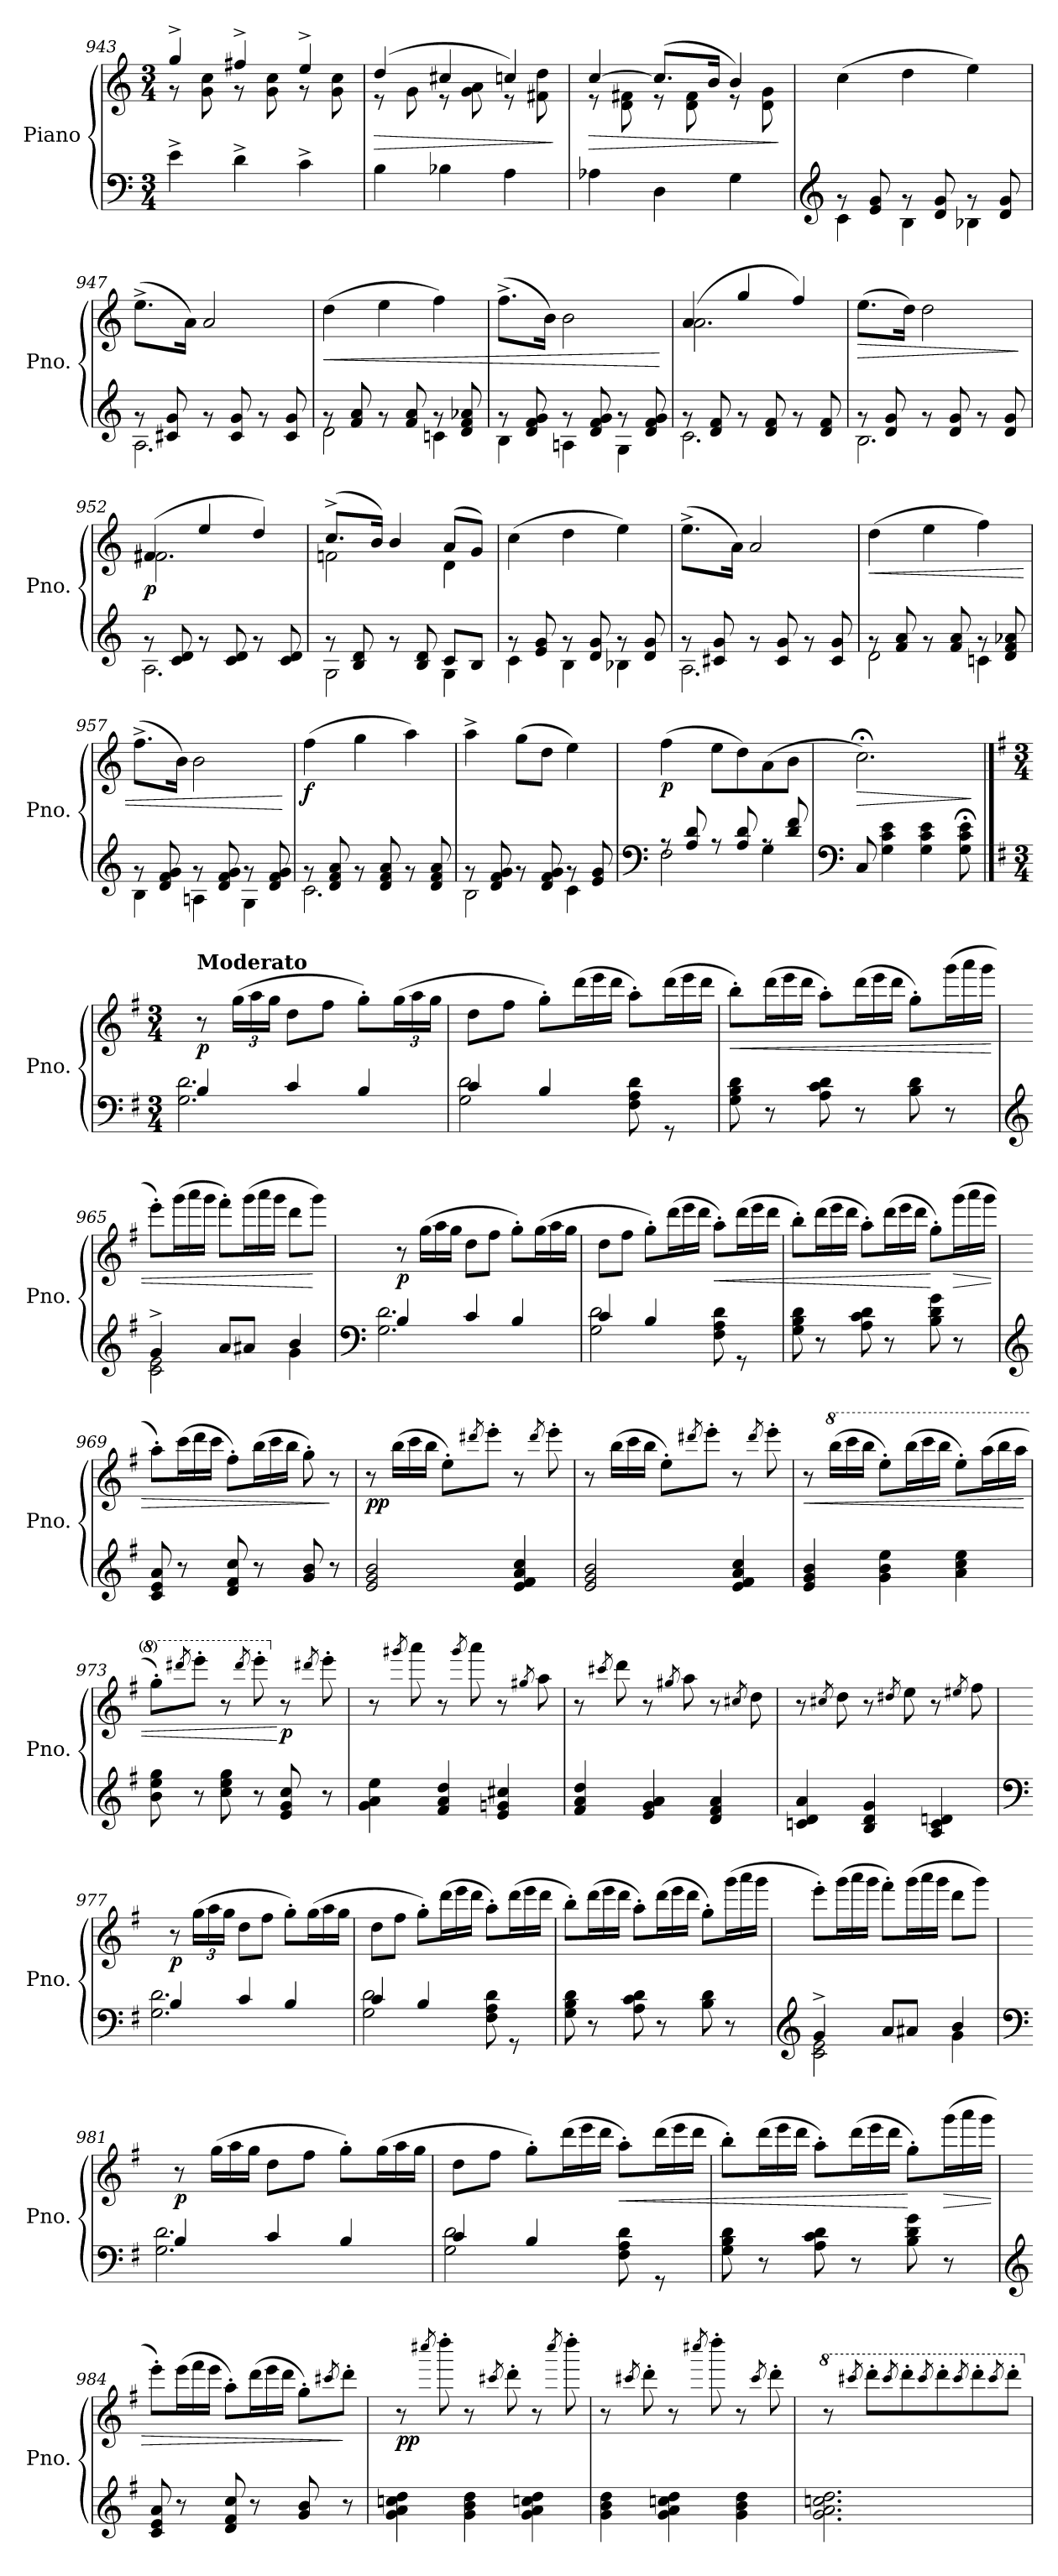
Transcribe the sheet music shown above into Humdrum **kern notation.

**kern	**kern	**dynam
*part1	*part1	*part1
*staff2	*staff1	*staff1/2
*I"Piano	*	*
*I'Pno.	*	*
*clefF4	*clefG2	*
*k[]	*k[]	*
*M3/4	*M3/4	*
=943	=943	=943
*	*^	*
4e^\	4gg^/	8r	.
.	.	8g\ 8cc\	.
4d^\	4ff#X^/	8r	.
.	.	8g\ 8cc\	.
4c^\	4ee^/	8r	.
.	.	8g\ 8cc\	.
!!LO:LB:g=z	!!
=944	=944	=944	=944
!	!	!	!LO:HP:b
4B\	(4dd/	8r	>
.	.	8g\	.
4B-X\	4cc#X/	8r	.
.	.	8g\ 8a\	.
4A\	4ccn/)	8r	.
.	.	8f#X\ 8dd\	.
*	*v	*v	*
.	.	]
=945	=945	=945
!	!	!LO:HP:b
*	*^	*
4A-X\	[4cc/	8r	>
.	.	8d\ 8f#X\	.
4D\	(8.cc/L]	8r	.
.	.	8d\ 8f#\	.
.	16b/Jk	.	.
4G\	4b/)	8r	.
.	.	8d\ 8g\	.
*	*v	*v	*
.	.	]
=946	=946	=946
*clefG2	*	*
*^	*	*
!	!	!	!LO:DY:b
8rg	4c\	(4cc\	other-dynamics
8e/ 8g/	.	.	.
8rg	4B\	4dd\	.
8d/ 8g/	.	.	.
8rg	4B-X\	4ee\)	.
8d/ 8g/	.	.	.
=947	=947	=947	=947
8rg	2.A\	(8.ee^\L	.
8c#X/ 8g/	.	.	.
.	.	16a\Jk)	.
8rg	.	2a/	.
8c#/ 8g/	.	.	.
8rg	.	.	.
8c#/ 8g/	.	.	.
=948	=948	=948	=948
!	!	!	!LO:HP:b
8rg	2d\	(4dd\	<
8f/ 8a/	.	.	.
8rg	.	4ee\	.
8f/ 8a/	.	.	.
8rg	4cn\	4ff\)	.
8d/ 8f/ 8a-X/	.	.	.
=949	=949	=949	=949
8rg	4B\	(8.ff^\L	.
8d/ 8f/ 8g/	.	.	.
.	.	16b\Jk)	.
8rg	4An\	2b\	.
8d/ 8f/ 8g/	.	.	.
8rg	4G\	.	.
8d/ 8f/ 8g/	.	.	.
*v	*v	*	*
.	.	[
!!LO:LB:g=z
=950	=950	=950
*^	*^	*
!	!	!	!	!LO:DY:b
8rg	2.c\	(4a/	2.a\	other-dynamics
8d/ 8f/	.	.	.	.
8rg	.	4gg/	.	.
8d/ 8f/	.	.	.	.
8rg	.	4ff/)	.	.
8d/ 8f/	.	.	.	.
*	*	*v	*v	*
=951	=951	=951	=951
!	!	!	!LO:HP:b
8rg	2.B\	(8.ee\L	>
8d/ 8g/	.	.	.
.	.	16dd\Jk)	.
8rg	.	2dd\	.
8d/ 8g/	.	.	.
8rg	.	.	.
8d/ 8g/	.	.	.
*v	*v	*	*
.	.	]
=952	=952	=952
*^	*^	*
!	!	!	!	!LO:DY:b
8rg	2.A\	(4f#X/	2.f#\	p
8c/ 8d/	.	.	.	.
8rg	.	4ee/	.	.
8c/ 8d/	.	.	.	.
8rg	.	4dd/)	.	.
8c/ 8d/	.	.	.	.
=953	=953	=953	=953	=953
8rg	2G\	(8.cc^/L	2fn\	.
8B/ 8d/	.	.	.	.
.	.	16b/Jk)	.	.
8rg	.	4b/	.	.
8B/ 8d/	.	.	.	.
8c/L	4G\	(8a/L	4d\	.
8B/J	.	8g/J)	.	.
*	*	*v	*v	*
=954	=954	=954	=954
8rg	4c\	(4cc\	.
8e/ 8g/	.	.	.
8rg	4B\	4dd\	.
8d/ 8g/	.	.	.
8rg	4B-X\	4ee\)	.
8d/ 8g/	.	.	.
=955	=955	=955	=955
8rg	2.A\	(8.ee^\L	.
8c#X/ 8g/	.	.	.
.	.	16a\Jk)	.
8rg	.	2a/	.
8c#/ 8g/	.	.	.
8rg	.	.	.
8c#/ 8g/	.	.	.
!!LO:LB:g=z
=956	=956	=956	=956
!	!	!	!LO:HP:b
8rg	2d\	(4dd\	<
8f/ 8a/	.	.	.
8rg	.	4ee\	.
8f/ 8a/	.	.	.
8rg	4cn\	4ff\)	.
8d/ 8f/ 8a-X/	.	.	.
=957	=957	=957	=957
8rg	4B\	(8.ff^\L	.
8d/ 8f/ 8g/	.	.	.
.	.	16b\Jk)	.
8rg	4An\	2b\	.
8d/ 8f/ 8g/	.	.	.
8rg	4G\	.	.
8d/ 8f/ 8g/	.	.	.
*v	*v	*	*
.	.	[
=958	=958	=958
*^	*	*
!	!	!	!LO:DY:b
8rg	2.c\	(4ff\	f
8d/ 8f/ 8a/	.	.	.
8rg	.	4gg\	.
8d/ 8f/ 8a/	.	.	.
8rg	.	4aa\)	.
8d/ 8f/ 8a/	.	.	.
=959	=959	=959	=959
8rg	2B\	4aa^\	.
8d/ 8f/ 8g/	.	.	.
8rg	.	(8gg\L	.
8d/ 8f/ 8g/	.	8dd\J	.
8rg	4c\	4ee\)	.
8e/ 8g/	.	.	.
=960	=960	=960	=960
*clefF4	*	*	*
!	!	!	!LO:DY:b
8rA	2F\	(4ff\	p
8A/ 8d/	.	.	.
8rA	.	8ee\L	.
8A/ 8d/	.	8dd\)	.
8rA	4G\	(8a\	.
8d/ 8f/	.	8b\J	.
*v	*v	*	*
=961	=961	=961
*clefF4	*	*
!	!	!LO:HP:b
8C/	2.cc;<\)	>
4G\ 4c\ 4e\	.	.
4G\ 4c\ 4e\	.	.
8G\;< 8c\;< 8e\;<	.	.
.	.	]
!!LO:PB:g=z
==962	==962	==962
*k[f#]	*k[f#]	*
*M3/4	*M3/4	*
*^	*	*
!	!	!LO:TX:a:B:t=Moderato	!
!	!	!	!LO:DY:b
4B/	2.G\ 2.d\	8r	p
*	*	*Xbrackettup	*
.	.	(24gg\LL	.
.	.	24aa\	.
.	.	24gg\JJ	.
4c/	.	8dd\L	.
.	.	8ff#\J	.
4B/	.	8gg'\L)	.
.	.	(24gg\L	.
.	.	24aa\	.
.	.	24gg\JJ	.
=963	=963	=963	=963
4c/	2G\ 2d\	8dd\L	.
.	.	8ff#\J	.
4B/	.	8gg'\L)	.
*	*	*Xtuplet	*
.	.	(24ddd\L	.
.	.	24eee\	.
.	.	24ddd\JJ	.
8F#\ 8A\ 8d\	4ryy	8aa'\L)	.
8rGG	.	(24ddd\L	.
.	.	24eee\	.
.	.	24ddd\JJ	.
*v	*v	*	*
=964	=964	=964
!	!	!LO:HP:b
8G\ 8B\ 8d\	8bb'\L)	<
8r	(24ddd\L	.
.	24eee\	.
.	24ddd\JJ	.
8A\ 8c\ 8d\	8aa'\L)	.
8r	(24ddd\L	.
.	24eee\	.
.	24ddd\JJ	.
8B\ 8d\	8gg'\L)	.
8r	(24ggg\L	.
.	24aaa\	.
.	24ggg\JJ	.
=965	=965	=965
*clefG2	*	*
*^	*	*
4g^/	2c\ 2e\	8eee'\L)	.
.	.	(24ggg\L	.
.	.	24aaa\	.
.	.	24ggg\JJ	.
8a/L	.	8fff#'\L)	.
8a#X/J	.	(24ggg\L	.
.	.	24aaa\	.
.	.	24ggg\JJ	.
4b/	4g\	8ddd\L	.
.	.	8ggg\J)	[
!!LO:LB:g=z
=966	=966	=966	=966
*clefF4	*	*	*
!	!	!	!LO:DY:b
4B/	2.G\ 2.d\	8r	p
.	.	(24gg\LL	.
.	.	24aa\	.
.	.	24gg\JJ	.
4c/	.	8dd\L	.
.	.	8ff#\J	.
4B/	.	8gg'\L)	.
.	.	(24gg\L	.
.	.	24aa\	.
.	.	24gg\JJ	.
=967	=967	=967	=967
4c/	2G\ 2d\	8dd\L	.
.	.	8ff#\J	.
4B/	.	8gg'\L)	.
.	.	(24ddd\L	.
.	.	24eee\	.
.	.	24ddd\JJ	.
!	!	!	!LO:HP:b
8F#\ 8A\ 8d\	4ryy	8aa'\L)	<
8rGG	.	(24ddd\L	.
.	.	24eee\	.
.	.	24ddd\JJ	.
*v	*v	*	*
=968	=968	=968
8G\ 8B\ 8d\	8bb'\L)	.
8r	(24ddd\L	.
.	24eee\	.
.	24ddd\JJ	.
8A\ 8c\ 8d\	8aa'\L)	.
8r	(24ddd\L	.
.	24eee\	.
.	24ddd\JJ	.
8B\ 8d\ 8g\	8gg'\L)	[
!	!	!LO:HP:b
8r	(24ggg\L	>
.	24aaa\	.
.	24ggg\JJ	.
=969	=969	=969
*clefG2	*	*
8c/ 8e/ 8a/	8aa'\L)	.
8r	(24ccc\L	.
.	24ddd\	.
.	24ccc\JJ	.
8d/ 8f#/ 8cc/	8ff#'\L)	.
8r	(24bb\L	.
.	24ccc\	.
.	24bb\JJ	.
8g/ 8b/	8gg'\)	.
8r	8r	]
!!LO:LB:g=z
=970	=970	=970
!	!	!LO:DY:b
2e/ 2g/ 2b/	8r	pp
.	(24bb\LL	.
.	24ccc\	.
.	24bb\JJ	.
.	8ee'\L)	.
.	8qddd#X/	.
.	8eee'\J	.
4e/ 4f#/ 4a/ 4cc/	8r	.
.	8qddd#/	.
.	8eee'\	.
=971	=971	=971
2e/ 2g/ 2b/	8r	.
.	(24bb\LL	.
.	24ccc\	.
.	24bb\JJ	.
.	8ee'\L)	.
.	8qddd#X/	.
.	8eee'\J	.
4e/ 4f#/ 4a/ 4cc/	8r	.
.	8qddd#/	.
.	8eee'\	.
=972	=972	=972
!	!	!LO:HP:b
4e/ 4g/ 4b/	8r	<
*	*8va	*
.	(24bbb\LL	.
.	24cccc\	.
.	24bbb\JJ	.
4g\ 4b\ 4ee\	8eee'\L)	.
.	(24bbb\L	.
.	24cccc\	.
.	24bbb\JJ	.
4a\ 4cc\ 4ee\	8eee'\L)	.
.	(24aaa\L	.
.	24bbb\	.
.	24aaa\JJ	.
=973	=973	=973
8b\ 8ee\ 8gg\	8ggg'\L)	.
.	8qdddd#X/	.
8r	8eeee'\J	.
8cc\ 8ee\ 8gg\	8r	.
.	8qdddd#/	.
8r	8eeee'\	.
*	*X8va	*
!	!	!LO:DY:n=1:b
8e/ 8g/ 8cc/	8r	[ p
.	8qddd#X/	.
8r	8eee'\	.
!!LO:LB:g=z
=974	=974	=974
4g\ 4a\ 4ee\	8r	.
.	8qggg#X/	.
.	8aaa\	.
4f#/ 4a/ 4dd/	8r	.
.	8qggg#/	.
.	8aaa\	.
4e/ 4gn/ 4cc#X/	8r	.
.	8qgg#X/	.
.	8aa\	.
=975	=975	=975
4f#/ 4a/ 4dd/	8r	.
.	8qccc#X/	.
.	8ddd\	.
4e/ 4g/ 4a/	8r	.
.	8qgg#X/	.
.	8aa\	.
4d/ 4f#/ 4a/	8r	.
.	8qcc#X/	.
.	8dd\	.
=976	=976	=976
4cn/ 4d/ 4a/	8r	.
.	8qcc#X/	.
.	8dd\	.
4B/ 4d/ 4g/	8r	.
.	8qdd#X/	.
.	8ee\	.
4A/ 4c/ 4dn/	8r	.
.	8qee#X/	.
.	8ff#\	.
=977	=977	=977
*clefF4	*	*
*^	*	*
!	!	!	!LO:DY:b
4B/	2.G\ 2.d\	8r	p
*	*	*tuplet	*
.	.	(24gg\LL	.
.	.	24aa\	.
.	.	24gg\JJ	.
4c/	.	8dd\L	.
.	.	8ff#\J	.
4B/	.	8gg'\L)	.
*	*	*Xtuplet	*
.	.	(24gg\L	.
.	.	24aa\	.
.	.	24gg\JJ	.
!!LO:LB:g=z
=978	=978	=978	=978
4c/	2G\ 2d\	8dd\L	.
.	.	8ff#\J	.
4B/	.	8gg'\L)	.
.	.	(24ddd\L	.
.	.	24eee\	.
.	.	24ddd\JJ	.
8F#\ 8A\ 8d\	4ryy	8aa'\L)	.
8rGG	.	(24ddd\L	.
.	.	24eee\	.
.	.	24ddd\JJ	.
*v	*v	*	*
=979	=979	=979
8G\ 8B\ 8d\	8bb'\L)	.
8r	(24ddd\L	.
.	24eee\	.
.	24ddd\JJ	.
8A\ 8c\ 8d\	8aa'\L)	.
8r	(24ddd\L	.
.	24eee\	.
.	24ddd\JJ	.
8B\ 8d\	8gg'\L)	.
8r	(24ggg\L	.
.	24aaa\	.
.	24ggg\JJ	.
=980	=980	=980
*clefG2	*	*
*^	*	*
4g^/	2c\ 2e\	8eee'\L)	.
.	.	(24ggg\L	.
.	.	24aaa\	.
.	.	24ggg\JJ	.
8a/L	.	8fff#'\L)	.
8a#X/J	.	(24ggg\L	.
.	.	24aaa\	.
.	.	24ggg\JJ	.
4b/	4g\	8ddd\L	.
.	.	8ggg\J)	.
=981	=981	=981	=981
*clefF4	*	*	*
!	!	!	!LO:DY:b
4B/	2.G\ 2.d\	8r	p
.	.	(24gg\LL	.
.	.	24aa\	.
.	.	24gg\JJ	.
4c/	.	8dd\L	.
.	.	8ff#\J	.
4B/	.	8gg'\L)	.
.	.	(24gg\L	.
.	.	24aa\	.
.	.	24gg\JJ	.
!!LO:LB:g=z
=982	=982	=982	=982
4c/	2G\ 2d\	8dd\L	.
.	.	8ff#\J	.
4B/	.	8gg'\L)	.
.	.	(24ddd\L	.
.	.	24eee\	.
.	.	24ddd\JJ	.
!	!	!	!LO:HP:b
8F#\ 8A\ 8d\	4ryy	8aa'\L)	<
8rGG	.	(24ddd\L	.
.	.	24eee\	.
.	.	24ddd\JJ	.
*v	*v	*	*
=983	=983	=983
8G\ 8B\ 8d\	8bb'\L)	.
8r	(24ddd\L	.
.	24eee\	.
.	24ddd\JJ	.
8A\ 8c\ 8d\	8aa'\L)	.
8r	(24ddd\L	.
.	24eee\	.
.	24ddd\JJ	.
8B\ 8d\ 8g\	8gg'\L)	[
!	!	!LO:HP:b
8r	(24ggg\L	>
.	24aaa\	.
.	24ggg\JJ	.
=984	=984	=984
*clefG2	*	*
8c/ 8e/ 8a/	8eee'\L)	.
8r	(24eee\L	.
.	24fff#\	.
.	24eee\JJ	.
8d/ 8f#/ 8cc/	8aa'\L)	.
8r	(24ddd\L	.
.	24eee\	.
.	24ddd\JJ	.
8g/ 8b/	8gg'\L)	.
.	8qccc#X/	.
8r	8ddd'\J	]
=985	=985	=985
!	!	!LO:DY:b
4g\ 4a\ 4ccn\ 4dd\	8r	pp
.	8qcccc#X/	.
.	8dddd'\	.
4g\ 4b\ 4dd\	8r	.
.	8qccc#/	.
.	8ddd'\	.
4g\ 4a\ 4ccn\ 4dd\	8r	.
.	8qcccc#/	.
.	8dddd'\	.
!!LO:PB:g=z
=986	=986	=986
4g\ 4b\ 4dd\	8r	.
.	8qccc#X/	.
.	8ddd'\	.
4g\ 4a\ 4ccn\ 4dd\	8r	.
.	8qcccc#X/	.
.	8dddd'\	.
4g\ 4b\ 4dd\	8r	.
.	8qccc#/	.
.	8ddd'\	.
=987	=987	=987
*	*8va	*
2.g\ 2.a\ 2.ccn\ 2.dd\	8r	.
.	8qcccc#X/	.
.	8dddd'\L	.
.	8qcccc#/	.
.	8dddd'\	.
.	8qcccc#/	.
.	8dddd'\	.
.	8qcccc#/	.
.	8dddd'\	.
.	8qcccc#/	.
.	8dddd'\J	.
*	*X8va	*
=	=	=
*-	*-	*-
